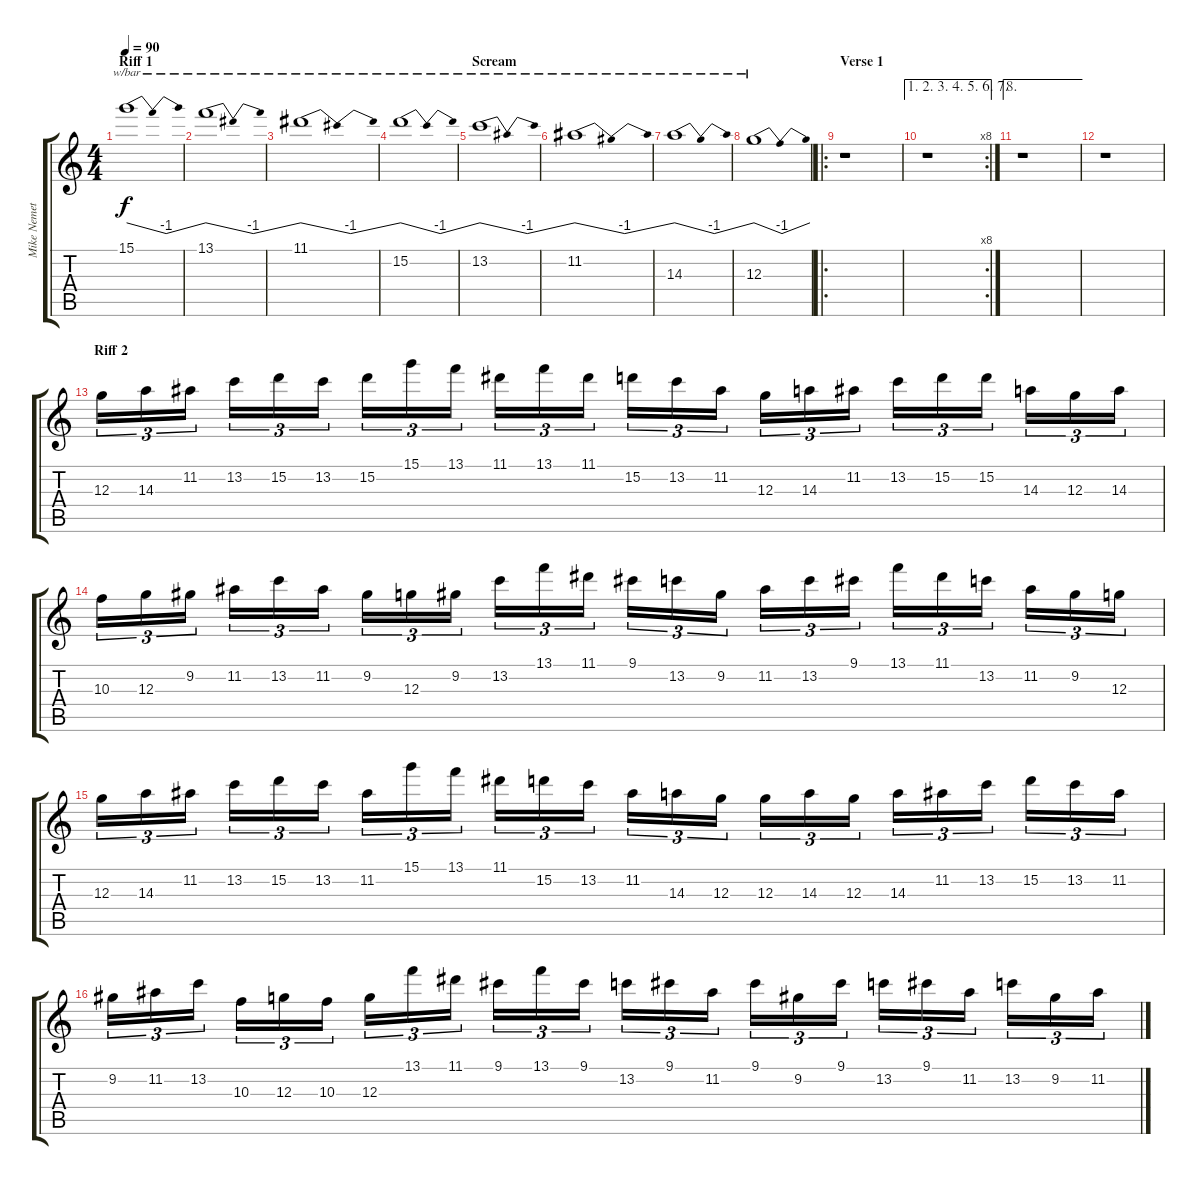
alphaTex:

\track ("Mike Nemeth" "Mike Nemet") {instrument distortionguitar}
\staff {score tabs}
\tuning (E4 B3 G3 D3 A2 E2) {hide}
\ts (4 4)
\section ("" "Riff 1")
\tempo 90
\clef g2
\ks c
15.1.1{tbe (dip default 0 0 30 -4 60 0) dy f} |
13.1.1{tbe (dip default 0 0 30 -4 60 0)} |
11.1.1{tbe (dip default 0 0 30 -4 60 0)} |
15.2.1{tbe (dip default 0 0 30 -4 60 0)} |
\section ("" "Scream")
13.2.1{tbe (dip default 0 0 30 -4 60 0)} |
11.2.1{tbe (dip default 0 0 30 -4 60 0)} |
14.3.1{tbe (dip default 0 0 30 -4 60 0)} |
12.3.1{tbe (dip default 0 0 30 -4 60 0)} |
\ro
\section ("" "Verse 1")
r.1 |
\ae (1 2 3 4 5 6 7)
\rc 8
r.1 |
\ae 8
r.1 |
r.1 |
\section ("" "Riff 2")
12.3.16{tu (3 2)} 14.3.16{tu (3 2)} 11.2.16{tu (3 2)} 13.2.16{tu (3 2)} 15.2.16{tu (3 2)} 13.2.16{tu (3 2)} 15.2.16{tu (3 2)} 15.1.16{tu (3 2)} 13.1.16{tu (3 2)} 11.1.16{tu (3 2)} 13.1.16{tu (3 2)} 11.1.16{tu (3 2)} 15.2.16{tu (3 2)} 13.2.16{tu (3 2)} 11.2.16{tu (3 2)} 12.3.16{tu (3 2)} 14.3.16{tu (3 2)} 11.2.16{tu (3 2)} 13.2.16{tu (3 2)} 15.2.16{tu (3 2)} 15.2.16{tu (3 2)} 14.3.16{tu (3 2)} 12.3.16{tu (3 2)} 14.3.16{tu (3 2)} |
10.3.16{tu (3 2)} 12.3.16{tu (3 2)} 9.2.16{tu (3 2)} 11.2.16{tu (3 2)} 13.2.16{tu (3 2)} 11.2.16{tu (3 2)} 9.2.16{tu (3 2)} 12.3.16{tu (3 2)} 9.2.16{tu (3 2)} 13.2.16{tu (3 2)} 13.1.16{tu (3 2)} 11.1.16{tu (3 2)} 9.1.16{tu (3 2)} 13.2.16{tu (3 2)} 9.2.16{tu (3 2)} 11.2.16{tu (3 2)} 13.2.16{tu (3 2)} 9.1.16{tu (3 2)} 13.1.16{tu (3 2)} 11.1.16{tu (3 2)} 13.2.16{tu (3 2)} 11.2.16{tu (3 2)} 9.2.16{tu (3 2)} 12.3.16{tu (3 2)} |
12.3.16{tu (3 2)} 14.3.16{tu (3 2)} 11.2.16{tu (3 2)} 13.2.16{tu (3 2)} 15.2.16{tu (3 2)} 13.2.16{tu (3 2)} 11.2.16{tu (3 2)} 15.1.16{tu (3 2)} 13.1.16{tu (3 2)} 11.1.16{tu (3 2)} 15.2.16{tu (3 2)} 13.2.16{tu (3 2)} 11.2.16{tu (3 2)} 14.3.16{tu (3 2)} 12.3.16{tu (3 2)} 12.3.16{tu (3 2)} 14.3.16{tu (3 2)} 12.3.16{tu (3 2)} 14.3.16{tu (3 2)} 11.2.16{tu (3 2)} 13.2.16{tu (3 2)} 15.2.16{tu (3 2)} 13.2.16{tu (3 2)} 11.2.16{tu (3 2)} |
9.2.16{tu (3 2)} 11.2.16{tu (3 2)} 13.2.16{tu (3 2)} 10.3.16{tu (3 2)} 12.3.16{tu (3 2)} 10.3.16{tu (3 2)} 12.3.16{tu (3 2)} 13.1.16{tu (3 2)} 11.1.16{tu (3 2)} 9.1.16{tu (3 2)} 13.1.16{tu (3 2)} 9.1.16{tu (3 2)} 13.2.16{tu (3 2)} 9.1.16{tu (3 2)} 11.2.16{tu (3 2)} 9.1.16{tu (3 2)} 9.2.16{tu (3 2)} 9.1.16{tu (3 2)} 13.2.16{tu (3 2)} 9.1.16{tu (3 2)} 11.2.16{tu (3 2)} 13.2.16{tu (3 2)} 9.2.16{tu (3 2)} 11.2.16{tu (3 2)}
